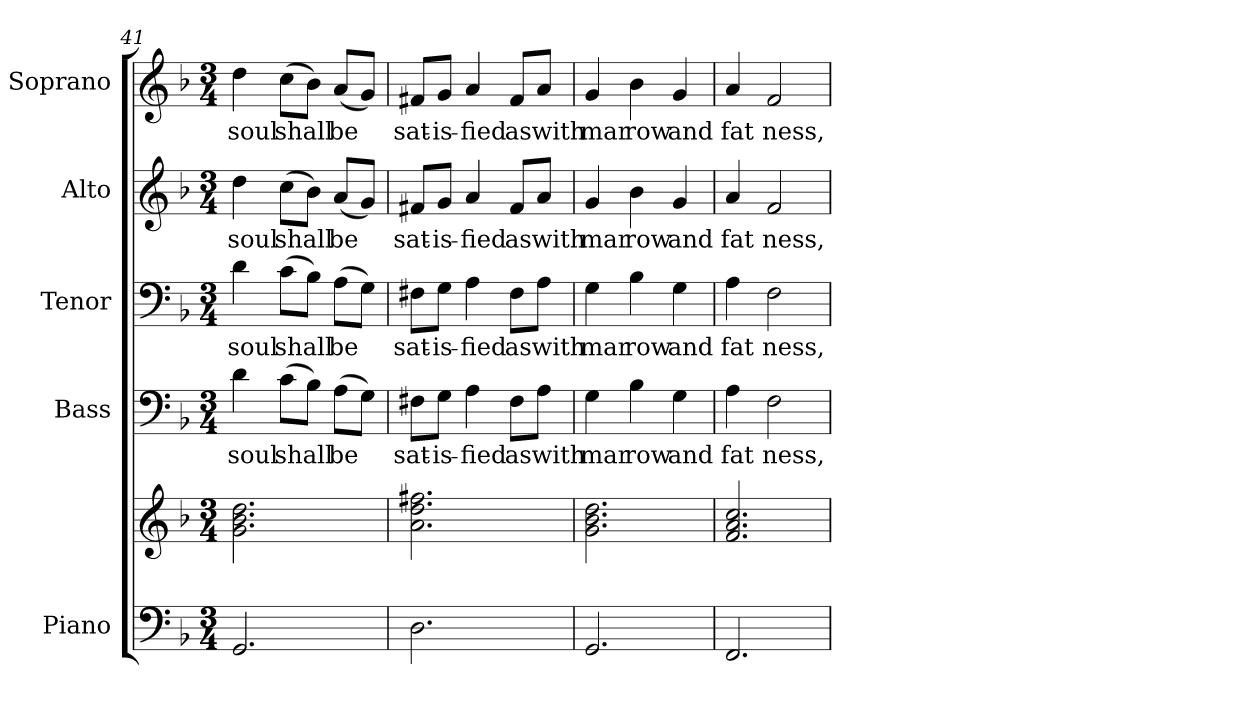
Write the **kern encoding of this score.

**kern	**kern	**kern	**text	**kern	**text	**kern	**text	**kern	**text
*part5	*part5	*part4	*part4	*part3	*part3	*part2	*part2	*part1	*part1
*staff6	*staff5	*staff4	*staff4	*staff3	*staff3	*staff2	*staff2	*staff1	*staff1
*I"Piano	*	*I"Bass	*	*I"Tenor	*	*I"Alto	*	*I"Soprano	*
*I'Pno.	*	*I'B.	*	*I'T.	*	*I'A.	*	*I'S.	*
!!LO:PB:g=z
*clefF4	*clefG2	*clefF4	*	*clefF4	*	*clefG2	*	*clefG2	*
*k[b-]	*k[b-]	*k[b-]	*	*k[b-]	*	*k[b-]	*	*k[b-]	*
*F:	*F:	*F:	*	*F:	*	*F:	*	*F:	*
*M3/4	*M3/4	*M3/4	*	*M3/4	*	*M3/4	*	*M3/4	*
=41	=41	=41	=41	=41	=41	=41	=41	=41	=41
!	!	!	!LO:LY:b:color=#000000	!	!	!	!	!	!
!	!	!	!	!	!LO:LY:b:color=#000000	!	!	!	!
!	!	!	!	!	!	!	!LO:LY:b:color=#000000	!	!
!	!	!	!	!	!	!	!	!	!LO:LY:b:color=#000000
2.GGi/	2.gi\ 2.b-i 2.ddi	4di\	soul	4di\	soul	4ddi\	soul	4ddi\	soul
!	!	!	!LO:LY:b:color=#000000	!	!	!	!	!	!
!	!	!	!	!	!LO:LY:b:color=#000000	!	!	!	!
!	!	!	!	!	!	!	!LO:LY:b:color=#000000	!	!
!	!	!	!	!	!	!	!	!	!LO:LY:b:color=#000000
.	.	(8ci\L	shall	(8ci\L	shall	(8cci\L	shall	(8cci\L	shall
.	.	8B-i\J)	.	8B-i\J)	.	8b-i\J)	.	8b-i\J)	.
!	!	!	!LO:LY:b:color=#000000	!	!	!	!	!	!
!	!	!	!	!	!LO:LY:b:color=#000000	!	!	!	!
!	!	!	!	!	!	!	!LO:LY:b:color=#000000	!	!
!	!	!	!	!	!	!	!	!	!LO:LY:b:color=#000000
.	.	(8Ai\L	be	(8Ai\L	be	(8ai/L	be	(8ai/L	be
.	.	8Gi\J)	.	8Gi\J)	.	8gi/J)	.	8gi/J)	.
=42	=42	=42	=42	=42	=42	=42	=42	=42	=42
!	!	!	!LO:LY:b:color=#000000	!	!	!	!	!	!
!	!	!	!	!	!LO:LY:b:color=#000000	!	!	!	!
!	!	!	!	!	!	!	!LO:LY:b:color=#000000	!	!
!	!	!	!	!	!	!	!	!	!LO:LY:b:color=#000000
2.Di\	2.ai\ 2.ddi 2.ff#Xi	8F#Xi\L	sat-	8F#Xi\L	sat-	8f#Xi/L	sat-	8f#Xi/L	sat-
!	!	!	!LO:LY:b:color=#000000	!	!	!	!	!	!
!	!	!	!	!	!LO:LY:b:color=#000000	!	!	!	!
!	!	!	!	!	!	!	!LO:LY:b:color=#000000	!	!
!	!	!	!	!	!	!	!	!	!LO:LY:b:color=#000000
.	.	8Gi\J	-is-	8Gi\J	-is-	8gi/J	-is-	8gi/J	-is-
!	!	!	!LO:LY:b:color=#000000	!	!	!	!	!	!
!	!	!	!	!	!LO:LY:b:color=#000000	!	!	!	!
!	!	!	!	!	!	!	!LO:LY:b:color=#000000	!	!
!	!	!	!	!	!	!	!	!	!LO:LY:b:color=#000000
.	.	4Ai\	-fied	4Ai\	-fied	4ai/	-fied	4ai/	-fied
!	!	!	!LO:LY:b:color=#000000	!	!	!	!	!	!
!	!	!	!	!	!LO:LY:b:color=#000000	!	!	!	!
!	!	!	!	!	!	!	!LO:LY:b:color=#000000	!	!
!	!	!	!	!	!	!	!	!	!LO:LY:b:color=#000000
.	.	8F#i\L	as	8F#i\L	as	8f#i/L	as	8f#i/L	as
!	!	!	!LO:LY:b:color=#000000	!	!	!	!	!	!
!	!	!	!	!	!LO:LY:b:color=#000000	!	!	!	!
!	!	!	!	!	!	!	!LO:LY:b:color=#000000	!	!
!	!	!	!	!	!	!	!	!	!LO:LY:b:color=#000000
.	.	8Ai\J	with	8Ai\J	with	8ai/J	with	8ai/J	with
=43	=43	=43	=43	=43	=43	=43	=43	=43	=43
!	!	!	!LO:LY:b:color=#000000	!	!	!	!	!	!
!	!	!	!	!	!LO:LY:b:color=#000000	!	!	!	!
!	!	!	!	!	!	!	!LO:LY:b:color=#000000	!	!
!	!	!	!	!	!	!	!	!	!LO:LY:b:color=#000000
2.GGi/	2.gi\ 2.b-i 2.ddi	4Gi\	mar	4Gi\	mar	4gi/	mar	4gi/	mar
!	!	!	!LO:LY:b:color=#000000	!	!	!	!	!	!
!	!	!	!	!	!LO:LY:b:color=#000000	!	!	!	!
!	!	!	!	!	!	!	!LO:LY:b:color=#000000	!	!
!	!	!	!	!	!	!	!	!	!LO:LY:b:color=#000000
.	.	4B-i\	row	4B-i\	row	4b-i\	row	4b-i\	row
!	!	!	!LO:LY:b:color=#000000	!	!	!	!	!	!
!	!	!	!	!	!LO:LY:b:color=#000000	!	!	!	!
!	!	!	!	!	!	!	!LO:LY:b:color=#000000	!	!
!	!	!	!	!	!	!	!	!	!LO:LY:b:color=#000000
.	.	4Gi\	and	4Gi\	and	4gi/	and	4gi/	and
=44	=44	=44	=44	=44	=44	=44	=44	=44	=44
!	!	!	!LO:LY:b:color=#000000	!	!	!	!	!	!
!	!	!	!	!	!LO:LY:b:color=#000000	!	!	!	!
!	!	!	!	!	!	!	!LO:LY:b:color=#000000	!	!
!	!	!	!	!	!	!	!	!	!LO:LY:b:color=#000000
2.FFi/	2.fi/ 2.ai 2.cci	4Ai\	fat	4Ai\	fat	4ai/	fat	4ai/	fat
!	!	!	!LO:LY:b:color=#000000	!	!	!	!	!	!
!	!	!	!	!	!LO:LY:b:color=#000000	!	!	!	!
!	!	!	!	!	!	!	!LO:LY:b:color=#000000	!	!
!	!	!	!	!	!	!	!	!	!LO:LY:b:color=#000000
.	.	2Fi\	ness,	2Fi\	ness,	2fi/	ness,	2fi/	ness,
=	=	=	=	=	=	=	=	=	=
*-	*-	*-	*-	*-	*-	*-	*-	*-	*-
